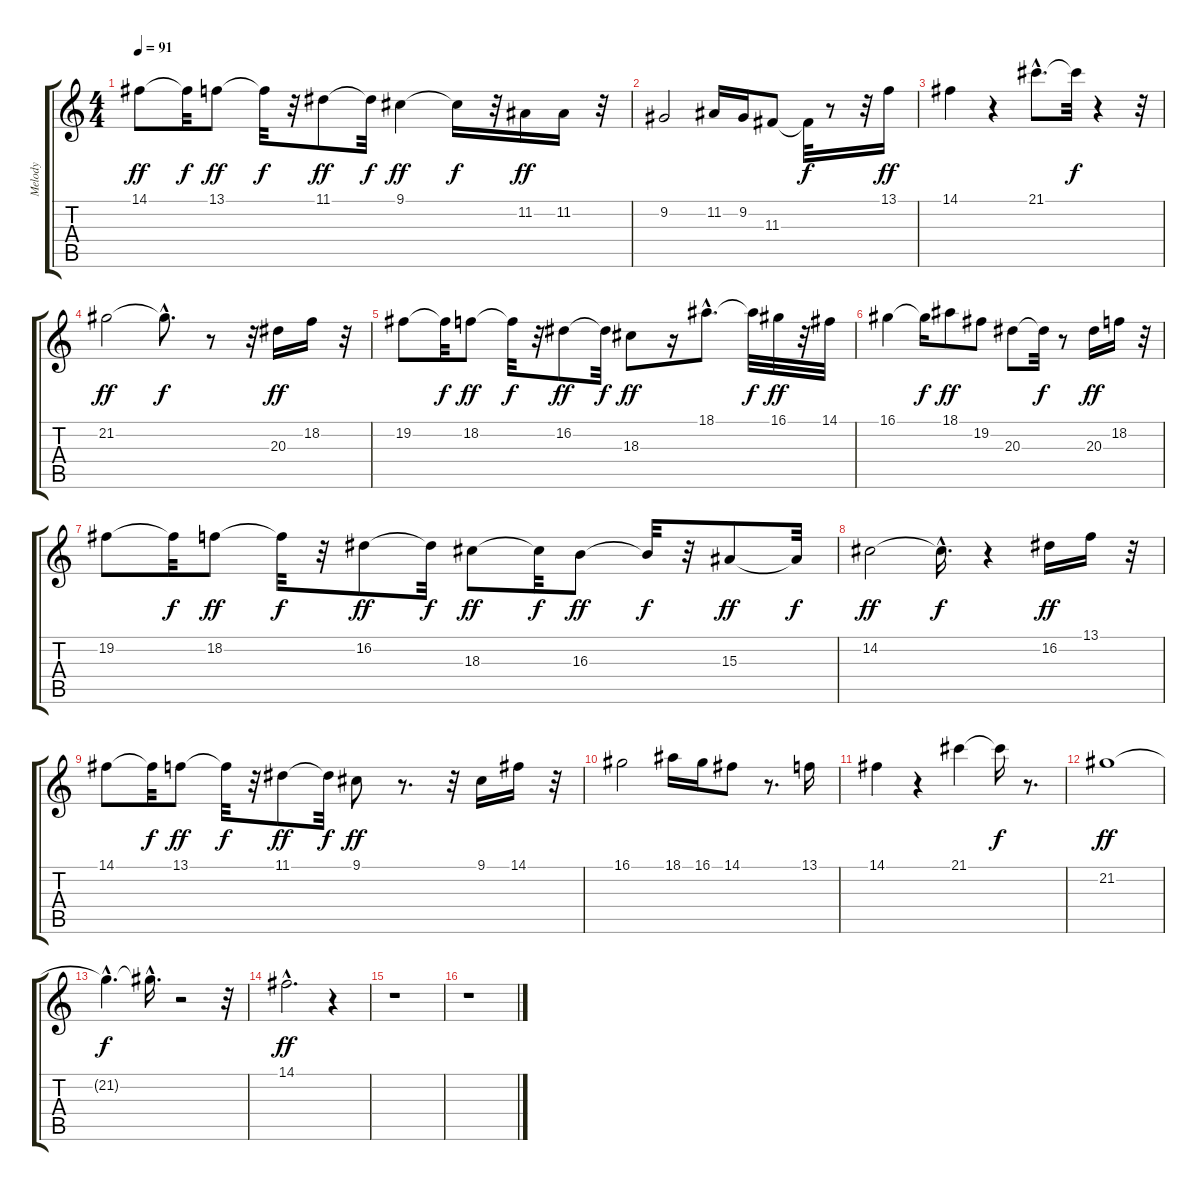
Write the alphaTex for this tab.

\track ("Melody" "Melody") {instrument flute}
\staff {score tabs}
\tuning (E4 B3 G3 D3 A2 E2) {hide}
\ts (4 4)
\tempo 91
\clef g2
\ks c
14.1.8{dy ff} 14.1{t}.32{dy f} 13.1.8{dy ff} 13.1{t}.32{dy f} r.32 11.1.8{dy ff} 11.1{t}.32{dy f} 9.1.4{dy ff} 9.1{t}.16{dy f} r.32 11.2.16{dy ff} 11.2.16 r.32 |
9.2.2 11.2.16 9.2.16 11.3.8 11.3{t}.32{dy f} r.8 r.32 13.1.16{dy ff} |
14.1.4 r.4 21.1{hac}.8{d} 21.1{t}.32{dy f} r.4 r.32 |
21.2.2{dy ff} 21.2{hac t}.8{d dy f} r.8 r.32 20.3.16{dy ff} 18.2.16 r.32 |
19.2.8 19.2{t}.32{dy f} 18.2.8{dy ff} 18.2{t}.32{dy f} r.32 16.2.8{dy ff} 16.2{t}.32{dy f} 18.3.8{dy ff} r.16 18.1{hac}.8{d} 18.1{t}.32{dy f} 16.1.32{dy ff} r.32 14.1.32 |
16.1.4 16.1{t}.16{dy f} 18.1.8{dy ff} 19.2.8 20.3.8 20.3{t}.32{dy f} r.8 20.3.16{dy ff} 18.2.16 r.32 |
19.2.8 19.2{t}.32{dy f} 18.2.8{dy ff} 18.2{t}.32{dy f} r.32 16.2.8{dy ff} 16.2{t}.32{dy f} 18.3.8{dy ff} 18.3{t}.32{dy f} 16.3.8{dy ff} 16.3{t}.32{dy f} r.32 15.3.8{dy ff} 15.3{t}.32{dy f} |
14.2.2{dy ff} 14.2{hac t}.16{d dy f} r.4 16.2.16{dy ff} 13.1.16 r.32 |
14.1.8 14.1{t}.32{dy f} 13.1.8{dy ff} 13.1{t}.32{dy f} r.32 11.1.8{dy ff} 11.1{t}.32{dy f} 9.1.8{dy ff} r.8{d} r.32 9.1.16 14.1.16 r.32 |
16.1.2 18.1.16 16.1.16 14.1.8 r.8{d} 13.1.16 |
14.1.4 r.4 21.1.4 21.1{t}.16{dy f} r.8{d} |
21.2.1{dy ff} |
21.2{hac t}.4{d dy f} 21.2{hac t}.16{d} r.2 r.32 |
14.1{hac}.2{d dy ff} r.4 |
r.1 |
r.1
